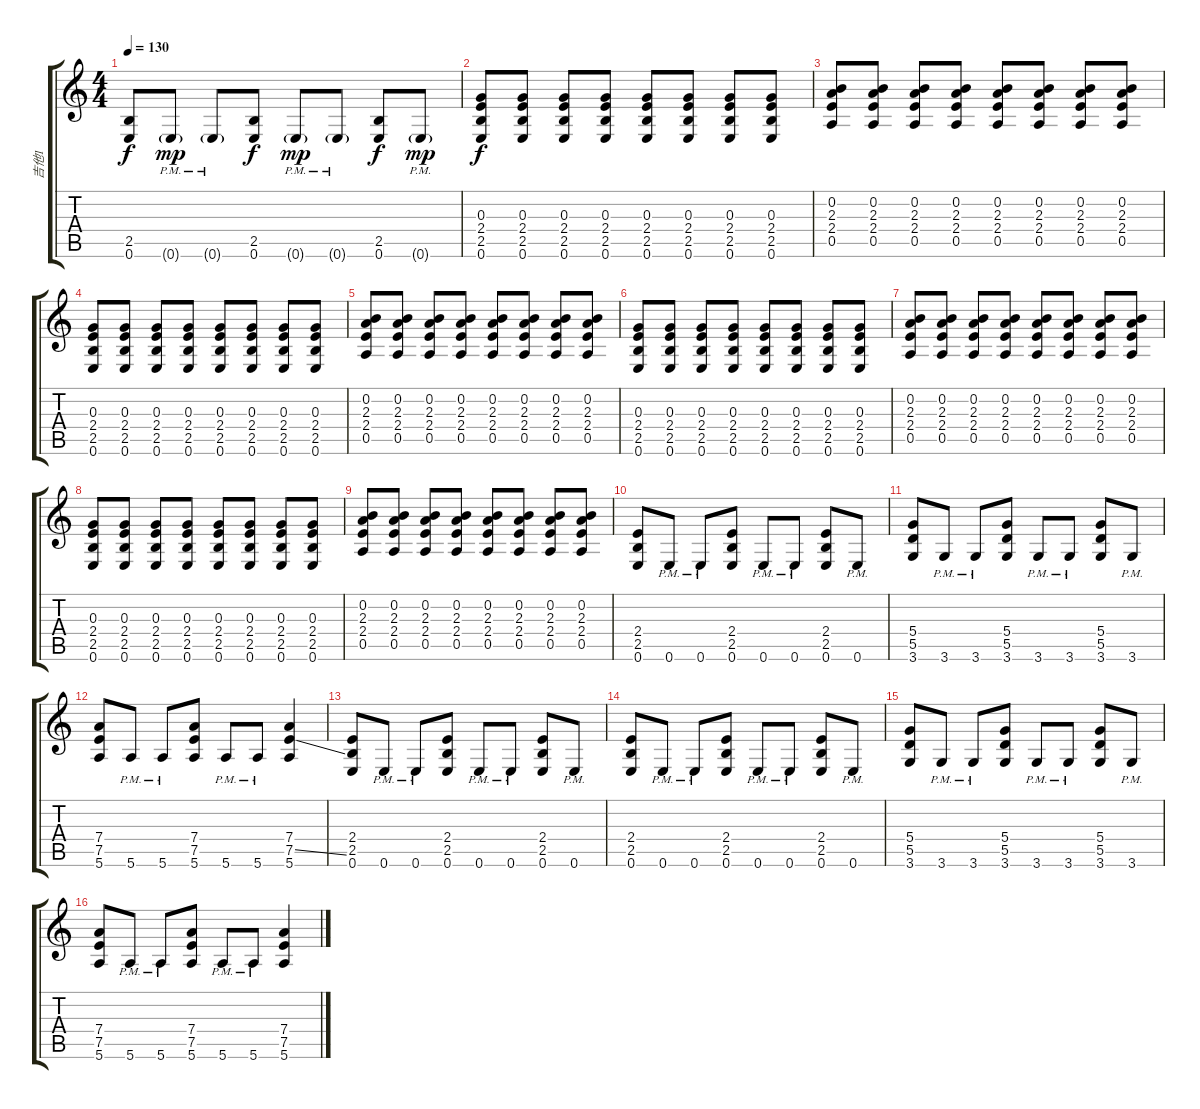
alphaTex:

\track ("吉他1" "吉他1") {instrument overdrivenguitar}
\staff {score tabs}
\tuning (E4 B3 G3 D3 A2 E2) {hide}
\ts (4 4)
\tempo 130
\clef g2
\ks c
(2.5 0.6).8{dy f} 0.6{g pm}.8{dy mp} 0.6{g pm}.8 (2.5 0.6).8{dy f} 0.6{g pm}.8{dy mp} 0.6{g pm}.8 (2.5 0.6).8{dy f} 0.6{g pm}.8{dy mp} |
(0.3 2.4 2.5 0.6).8{dy f volume 13} (0.3 2.4 2.5 0.6).8 (0.3 2.4 2.5 0.6).8 (0.3 2.4 2.5 0.6).8 (0.3 2.4 2.5 0.6).8 (0.3 2.4 2.5 0.6).8 (0.3 2.4 2.5 0.6).8 (0.3 2.4 2.5 0.6).8 |
(0.2 2.3 2.4 0.5).8 (0.2 2.3 2.4 0.5).8 (0.2 2.3 2.4 0.5).8 (0.2 2.3 2.4 0.5).8 (0.2 2.3 2.4 0.5).8 (0.2 2.3 2.4 0.5).8 (0.2 2.3 2.4 0.5).8 (0.2 2.3 2.4 0.5).8 |
(0.3 2.4 2.5 0.6).8 (0.3 2.4 2.5 0.6).8 (0.3 2.4 2.5 0.6).8 (0.3 2.4 2.5 0.6).8 (0.3 2.4 2.5 0.6).8 (0.3 2.4 2.5 0.6).8 (0.3 2.4 2.5 0.6).8 (0.3 2.4 2.5 0.6).8 |
(0.2 2.3 2.4 0.5).8 (0.2 2.3 2.4 0.5).8 (0.2 2.3 2.4 0.5).8 (0.2 2.3 2.4 0.5).8 (0.2 2.3 2.4 0.5).8 (0.2 2.3 2.4 0.5).8 (0.2 2.3 2.4 0.5).8 (0.2 2.3 2.4 0.5).8 |
(0.3 2.4 2.5 0.6).8 (0.3 2.4 2.5 0.6).8 (0.3 2.4 2.5 0.6).8 (0.3 2.4 2.5 0.6).8 (0.3 2.4 2.5 0.6).8 (0.3 2.4 2.5 0.6).8 (0.3 2.4 2.5 0.6).8 (0.3 2.4 2.5 0.6).8 |
(0.2 2.3 2.4 0.5).8 (0.2 2.3 2.4 0.5).8 (0.2 2.3 2.4 0.5).8 (0.2 2.3 2.4 0.5).8 (0.2 2.3 2.4 0.5).8 (0.2 2.3 2.4 0.5).8 (0.2 2.3 2.4 0.5).8 (0.2 2.3 2.4 0.5).8 |
(0.3 2.4 2.5 0.6).8 (0.3 2.4 2.5 0.6).8 (0.3 2.4 2.5 0.6).8 (0.3 2.4 2.5 0.6).8 (0.3 2.4 2.5 0.6).8 (0.3 2.4 2.5 0.6).8 (0.3 2.4 2.5 0.6).8 (0.3 2.4 2.5 0.6).8 |
(0.2 2.3 2.4 0.5).8 (0.2 2.3 2.4 0.5).8 (0.2 2.3 2.4 0.5).8 (0.2 2.3 2.4 0.5).8 (0.2 2.3 2.4 0.5).8 (0.2 2.3 2.4 0.5).8 (0.2 2.3 2.4 0.5).8 (0.2 2.3 2.4 0.5).8 |
(2.4 2.5 0.6).8{volume 16 instrument overdrivenguitar} 0.6{pm}.8 0.6{pm}.8 (2.4 2.5 0.6).8 0.6{pm}.8 0.6{pm}.8 (2.4 2.5 0.6).8 0.6{pm}.8 |
(5.4 5.5 3.6).8 3.6{pm}.8 3.6{pm}.8 (5.4 5.5 3.6).8 3.6{pm}.8 3.6{pm}.8 (5.4 5.5 3.6).8 3.6{pm}.8 |
(7.4 7.5 5.6).8 5.6{pm}.8 5.6{pm}.8 (7.4 7.5 5.6).8 5.6{pm}.8 5.6{pm}.8 (7.4 7.5{ss} 5.6).4 |
(2.4 2.5 0.6).8 0.6{pm}.8 0.6{pm}.8 (2.4 2.5 0.6).8 0.6{pm}.8 0.6{pm}.8 (2.4 2.5 0.6).8 0.6{pm}.8 |
(2.4 2.5 0.6).8 0.6{pm}.8 0.6{pm}.8 (2.4 2.5 0.6).8 0.6{pm}.8 0.6{pm}.8 (2.4 2.5 0.6).8 0.6{pm}.8 |
(5.4 5.5 3.6).8 3.6{pm}.8 3.6{pm}.8 (5.4 5.5 3.6).8 3.6{pm}.8 3.6{pm}.8 (5.4 5.5 3.6).8 3.6{pm}.8 |
(7.4 7.5 5.6).8 5.6{pm}.8 5.6{pm}.8 (7.4 7.5 5.6).8 5.6{pm}.8 5.6{pm}.8 (7.4 7.5{ss} 5.6).4
